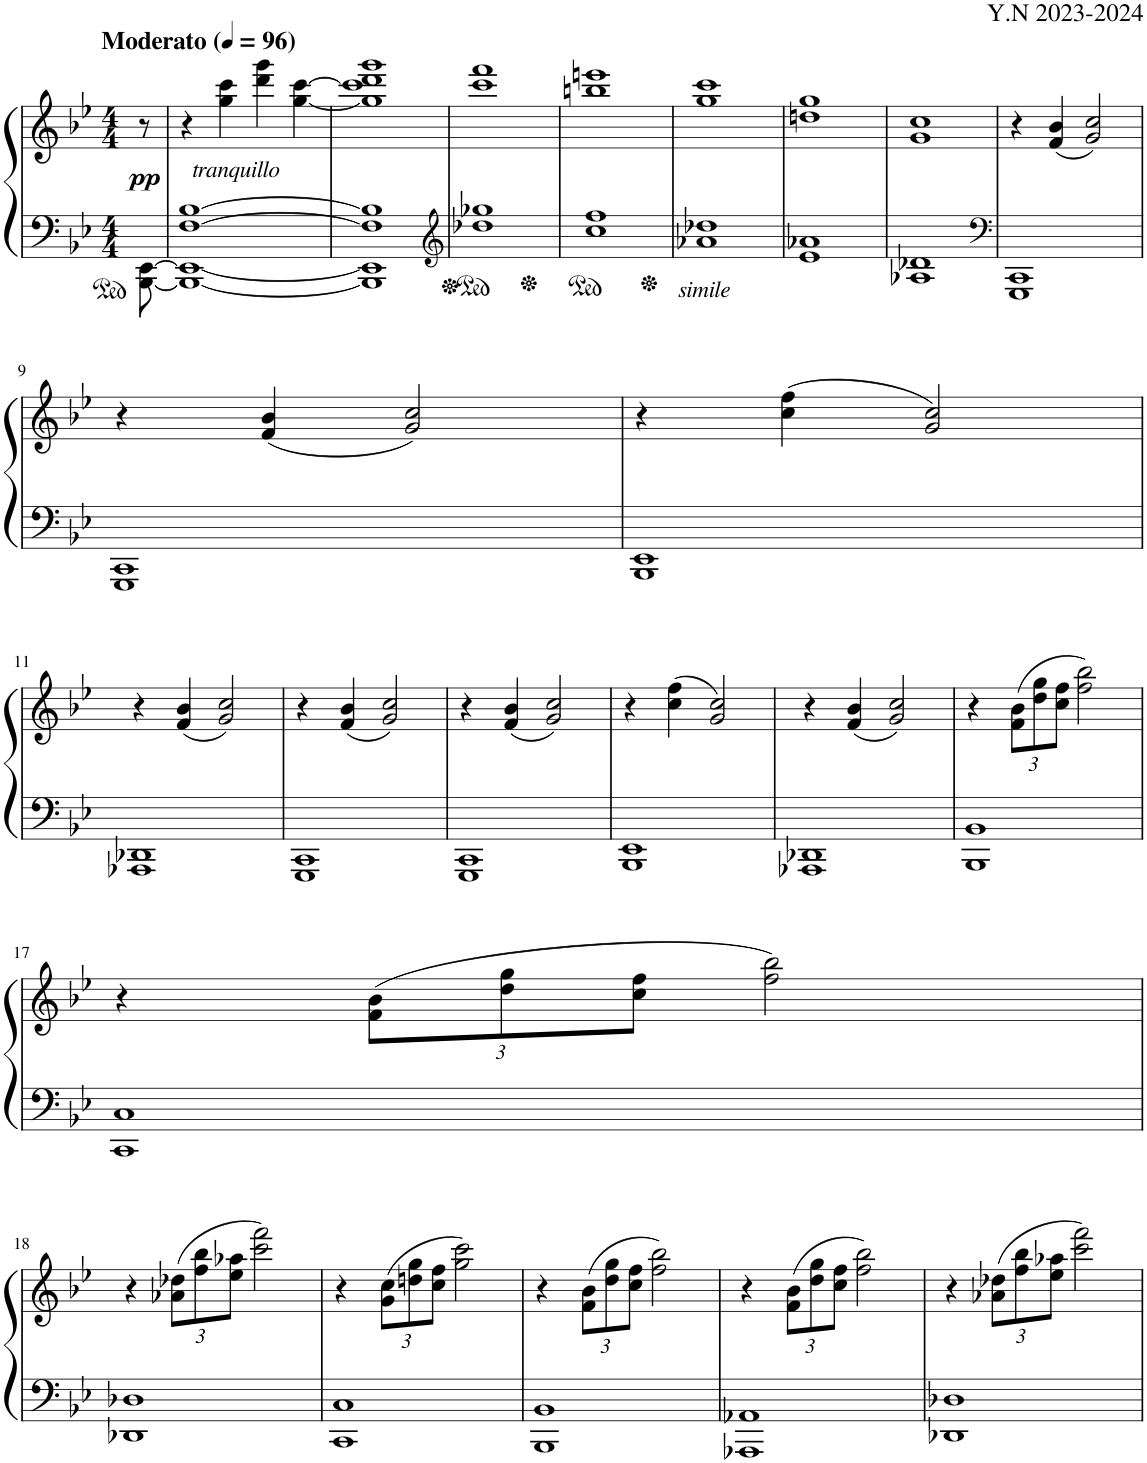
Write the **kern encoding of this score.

**kern	**kern	**dynam
*part1	*part1	*part1
*staff2	*staff1	*staff1/2
*I"Piano	*	*
*I'Pno.	*	*
*clefF4	*clefG2	*
*k[b-e-]	*k[b-e-]	*
*M4/4	*M4/4	*
*MM96	*MM96	*
=	=	=
!	!LO:TX:a:B:t=Moderato	!
!	!	!LO:DY:b
[8BBB-\ [8EE-\	8r	pp
=1	=1	=1
!	!LO:TX:b:i:t=tranquillo	!
1BBB-_ 1EE-_ [1F [1B-	4r	.
.	4gg\ 4ccc\	.
.	4ddd\ 4ggg\	.
.	[4gg\ [4ccc\	.
=2	=2	=2
1BBB-] 1EE-] 1F] 1B-]	1gg] 1ccc] 1ddd 1ggg	.
=3	=3	=3
*clefG2	*	*
1dd-X 1gg-X	1ccc 1fff	.
=4	=4	=4
1cc 1ff	1bbn 1eeen	.
=5	=5	=5
!LO:TX:b:i:t=simile	!	!
1a-X 1dd-X	1gg 1ccc	.
=6	=6	=6
1e- 1a-X	1ddn 1gg	.
=7	=7	=7
1A-X 1d-X	1g 1cc	.
=8	=8	=8
*clefF4	*	*
1GGG 1CC	4r	.
.	(4f/ 4b-/	.
.	2g/ 2cc/)	.
!!LO:LB:g=z
=9	=9	=9
1GGG 1CC	4r	.
.	(4f/ 4b-/	.
.	2g/ 2cc/)	.
=10	=10	=10
1BBB- 1EE-	4r	.
.	(4cc\ 4ff\	.
.	2g/ 2cc/)	.
!!LO:LB:g=z
=11	=11	=11
1AAA-X 1DD-X	4r	.
.	(4f/ 4b-/	.
.	2g/ 2cc/)	.
=12	=12	=12
1GGG 1CC	4r	.
.	(4f/ 4b-/	.
.	2g/ 2cc/)	.
=13	=13	=13
1GGG 1CC	4r	.
.	(4f/ 4b-/	.
.	2g/ 2cc/)	.
=14	=14	=14
1BBB- 1EE-	4r	.
.	(4cc\ 4ff\	.
.	2g/ 2cc/)	.
=15	=15	=15
1AAA-X 1DD-X	4r	.
.	(4f/ 4b-/	.
.	2g/ 2cc/)	.
=16	=16	=16
1BBB- 1BB-	4r	.
*	*Xbrackettup	*
.	(12f\ 12b-\L	.
.	12dd\ 12gg\	.
.	12cc\ 12ff\J	.
.	2ff\ 2bb-\)	.
!!LO:LB:g=z
=17	=17	=17
1CC 1C	4r	.
.	(12f\ 12b-\L	.
.	12dd\ 12gg\	.
.	12cc\ 12ff\J	.
.	2ff\ 2bb-\)	.
!!LO:LB:g=z
=18	=18	=18
1DD-X 1D-X	4r	.
.	(12a-X\ 12dd-X\L	.
.	12ff\ 12bb-\	.
.	12ee-\ 12aa-X\J	.
.	2ccc\ 2fff\)	.
=19	=19	=19
1CC 1C	4r	.
.	(12g\ 12cc\L	.
.	12ddn\ 12gg\	.
.	12cc\ 12ff\J	.
.	2gg\ 2ccc\)	.
=20	=20	=20
1BBB- 1BB-	4r	.
.	(12f\ 12b-\L	.
.	12dd\ 12gg\	.
.	12cc\ 12ff\J	.
.	2ff\ 2bb-\)	.
=21	=21	=21
1AAA-X 1AA-X	4r	.
.	(12f\ 12b-\L	.
.	12dd\ 12gg\	.
.	12cc\ 12ff\J	.
.	2ff\ 2bb-\)	.
=22	=22	=22
1DD-X 1D-X	4r	.
.	(12a-X\ 12dd-X\L	.
.	12ff\ 12bb-\	.
.	12ee-\ 12aa-X\J	.
.	2ccc\ 2fff\)	.
=	=	=
*-	*-	*-
